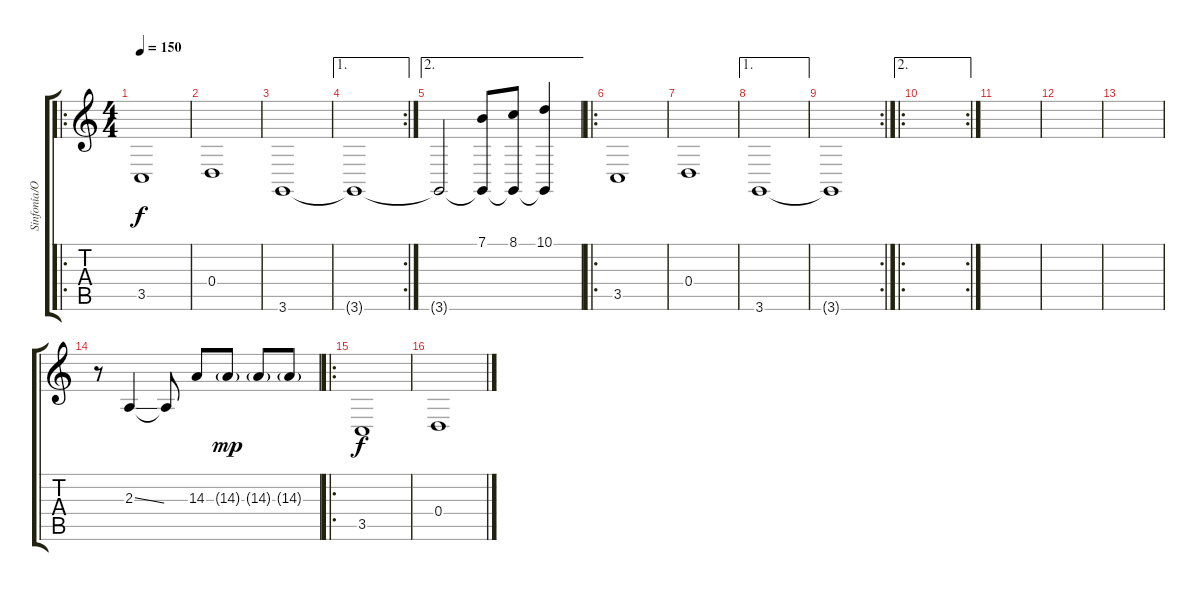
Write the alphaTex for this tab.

\track ("Sinfonía/Outro" "Sinfonía/O") {instrument stringensemble1}
\staff {score tabs}
\tuning (E4 B3 G3 D3 A2 E2) {hide}
\ro
\ts (4 4)
\tempo 150
\clef g2
\ks c
3.5.1{dy f instrument stringensemble1} |
0.4.1 |
3.6.1 |
\ae 1
\rc 2
3.6{t}.1 |
\ae 2
3.6{t}.2 (7.1 3.6{t}).8 (8.1 3.6{t}).8 (10.1 3.6{t}).4 |
\ro
3.5.1 |
0.4.1 |
\ae 1
3.6.1 |
\rc 2
3.6{t}.1 |
\ae 2
\ro
\rc 2
|
|
|
|
r.8 2.3{ss}.4 2.3{t}.8 14.3.8 14.3{g}.8{dy mp} 14.3{g}.8 14.3{g}.8 |
\ro
3.5.1{dy f} |
0.4.1
